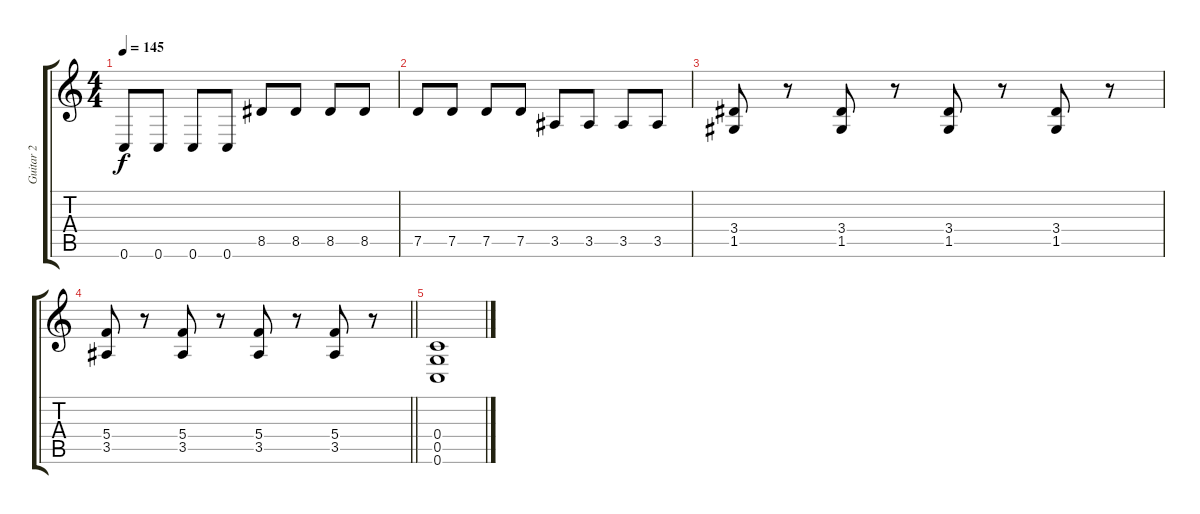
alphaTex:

\track ("Guitar 2" "Guitar 2") {instrument distortionguitar}
\staff {score tabs}
\tuning (D4 A3 F3 C3 G2 C2) {hide}
\ts (4 4)
\tempo 145
\clef g2
\ks c
0.6.8{dy f} 0.6.8 0.6.8 0.6.8 8.5.8 8.5.8 8.5.8 8.5.8 |
7.5.8 7.5.8 7.5.8 7.5.8 3.5.8 3.5.8 3.5.8 3.5.8 |
(3.4 1.5).8 r.8 (3.4 1.5).8 r.8 (3.4 1.5).8 r.8 (3.4 1.5).8 r.8 |
\barLineRight lightlight
(5.4 3.5).8 r.8 (5.4 3.5).8 r.8 (5.4 3.5).8 r.8 (5.4 3.5).8 r.8 |
(0.4 0.5 0.6).1
